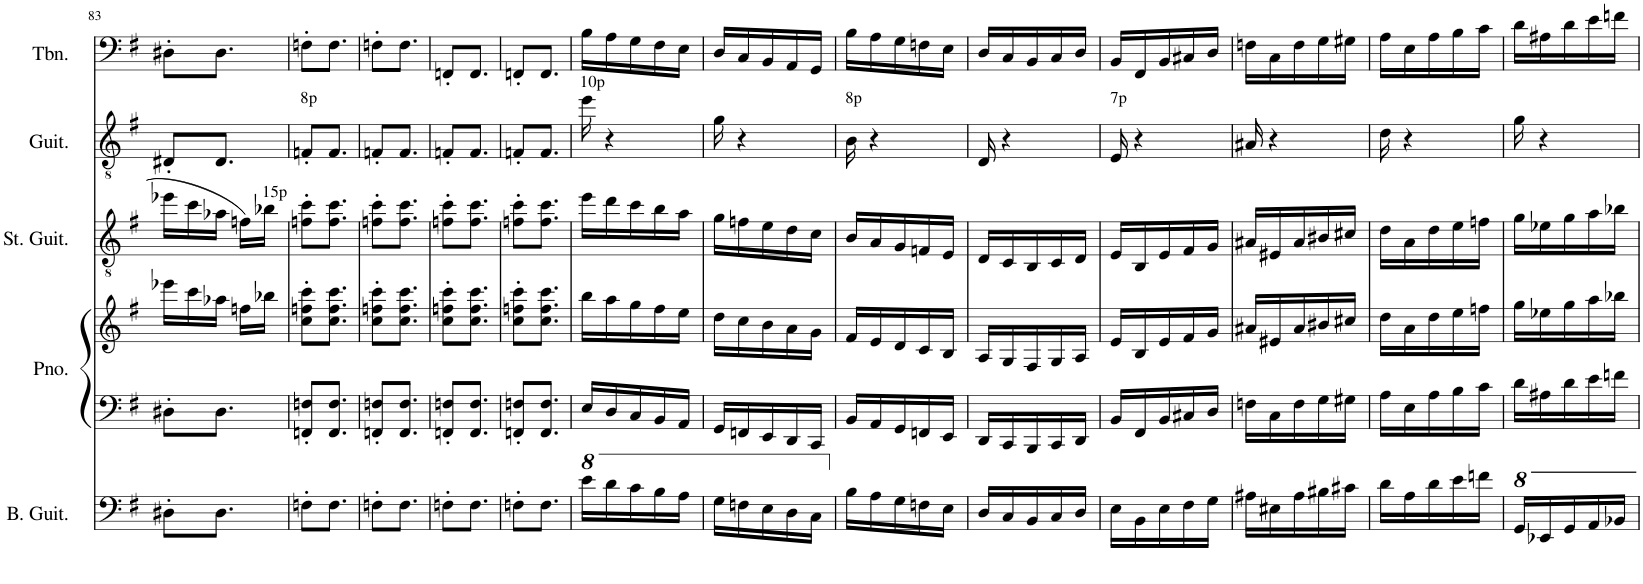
**kern	**kern	**kern	**kern	**kern	**kern
*part5	*part4	*part4	*part3	*part2	*part1
*staff6	*staff5	*staff4	*staff3	*staff2	*staff1
*I"Bass Guitar	*I"Piano	*	*I"Stunt Guitar	*I"Guitar	*I"Trombone
*I'B. Guit.	*I'Pno.	*	*I'St. Guit.	*I'Guit.	*I'Tbn.
!!LO:PB:g=z
*clefF4	*clefF4	*clefG2	*clefGv2	*clefGv2	*clefF4
*Trd7c12	*	*	*	*	*
*k[f#]	*k[f#]	*k[f#]	*k[f#]	*k[f#]	*k[f#]
*M5/16	*M5/16	*M5/16	*M5/16	*M5/16	*M5/16
=83	=83	=83	=83	=83	=83
8D#X'\L	8D#X'\L	16eee-X\LL	16ee-X\LL	8D#X'/L	8D#X'\L
.	.	16ccc\	16cc\	.	.
8.D#\J	8.D#\J	16aa-X\JJ	16a-X\JJ	8.D#/J	8.D#\J
.	.	16ffn\LL	16fn\LL	.	.
!	!	!	!LO:TX:a:t=15p	!	!
.	.	16bb-X\JJ	16b-X\JJ	.	.
=84	=84	=84	=84	=84	=84
!	!	!	!	!LO:TX:a:t=8p	!
8Fn'\L	8FFn/' 8Fn/'L	8cc\' 8ffn\' 8ccc\'L	8fn\' 8cc\'L	8Fn'/L	8Fn'\L
8.F\J	8.FF/ 8.F/J	8.cc\ 8.ff\ 8.ccc\J	8.f\ 8.cc\J	8.F/J	8.F\J
=85	=85	=85	=85	=85	=85
8Fn'\L	8FFn/' 8Fn/'L	8cc\' 8ffn\' 8ccc\'L	8fn\' 8cc\'L	8Fn'/L	8Fn'\L
8.F\J	8.FF/ 8.F/J	8.cc\ 8.ff\ 8.ccc\J	8.f\ 8.cc\J	8.F/J	8.F\J
=86	=86	=86	=86	=86	=86
8Fn'\L	8FFn/' 8Fn/'L	8cc\' 8ffn\' 8ccc\'L	8fn\' 8cc\'L	8Fn'/L	8FFn'/L
8.F\J	8.FF/ 8.F/J	8.cc\ 8.ff\ 8.ccc\J	8.f\ 8.cc\J	8.F/J	8.FF/J
=87	=87	=87	=87	=87	=87
8Fn'\L	8FFn/' 8Fn/'L	8cc\' 8ffn\' 8ccc\'L	8fn\' 8cc\'L	8Fn'/L	8FFn'/L
8.F\J	8.FF/ 8.F/J	8.cc\ 8.ff\ 8.ccc\J	8.f\ 8.cc\J	8.F/J	8.FF/J
=88	=88	=88	=88	=88	=88
*8va	*	*	*	*	*
!	!	!	!	!LO:TX:a:t=10p	!
16ee\LL	16E/LL	16bb\LL	16ee\LL	16ee\	16B\LL
16dd\	16D/	16aa\	16dd\	4r	16A\
16cc\	16C/	16gg\	16cc\	.	16G\
16b\	16BB/	16ff#\	16b\	.	16F#\
16a\JJ	16AA/JJ	16ee\JJ	16a\JJ	.	16E\JJ
=89	=89	=89	=89	=89	=89
16g\LL	16GG/LL	16dd\LL	16g\LL	16g\	16D/LL
16fn\	16FFn/	16cc\	16fn\	4r	16C/
16e\	16EE/	16b\	16e\	.	16BB/
16d\	16DD/	16a\	16d\	.	16AA/
16c\JJ	16CC/JJ	16g\JJ	16c\JJ	.	16GG/JJ
=90	=90	=90	=90	=90	=90
*X8va	*	*	*	*	*
!	!	!	!	!LO:TX:a:t=8p	!
16B\LL	16BB/LL	16f#/LL	16B/LL	16B\	16B\LL
16A\	16AA/	16e/	16A/	4r	16A\
16G\	16GG/	16d/	16G/	.	16G\
16Fn\	16FFn/	16c/	16Fn/	.	16Fn\
16E\JJ	16EE/JJ	16B/JJ	16E/JJ	.	16E\JJ
=91	=91	=91	=91	=91	=91
16D/LL	16DD/LL	16A/LL	16D/LL	16D/	16D/LL
16C/	16CC/	16G/	16C/	4r	16C/
16BB/	16BBB/	16F#/	16BB/	.	16BB/
16C/	16CC/	16G/	16C/	.	16C/
16D/JJ	16DD/JJ	16A/JJ	16D/JJ	.	16D/JJ
=92	=92	=92	=92	=92	=92
!	!	!	!	!LO:TX:a:t=7p	!
16E\LL	16BB/LL	16e/LL	16E/LL	16E/	16BB/LL
16BB\	16FF#/	16B/	16BB/	4r	16FF#/
16E\	16BB/	16e/	16E/	.	16BB/
16F#\	16C#X/	16f#/	16F#/	.	16C#X/
16G\JJ	16D/JJ	16g/JJ	16G/JJ	.	16D/JJ
=93	=93	=93	=93	=93	=93
16A#X\LL	16Fn\LL	16a#X/LL	16A#X/LL	16A#X/	16Fn\LL
16E#X\	16C\	16e#X/	16E#X/	4r	16C\
16A#\	16F\	16a#/	16A#/	.	16F\
16B#X\	16G\	16b#X/	16B#X/	.	16G\
16c#X\JJ	16G#X\JJ	16cc#X/JJ	16c#X/JJ	.	16G#X\JJ
=94	=94	=94	=94	=94	=94
16d\LL	16A\LL	16dd\LL	16d\LL	16d\	16A\LL
16A\	16E\	16a\	16A\	4r	16E\
16d\	16A\	16dd\	16d\	.	16A\
16e\	16B\	16ee\	16e\	.	16B\
16fn\JJ	16c\JJ	16ffn\JJ	16fn\JJ	.	16c\JJ
=95	=95	=95	=95	=95	=95
16G/LL	16d\LL	16gg\LL	16g\LL	16g\	16d\LL
16E-X/	16A#X\	16ee-X\	16e-X\	4r	16A#X\
16G/	16d\	16gg\	16g\	.	16d\
16A/	16e\	16aa\	16a\	.	16e\
16B-X/JJ	16fn\JJ	16bb-X\JJ	16b-X\JJ	.	16fn\JJ
=	=	=	=	=	=
*-	*-	*-	*-	*-	*-
